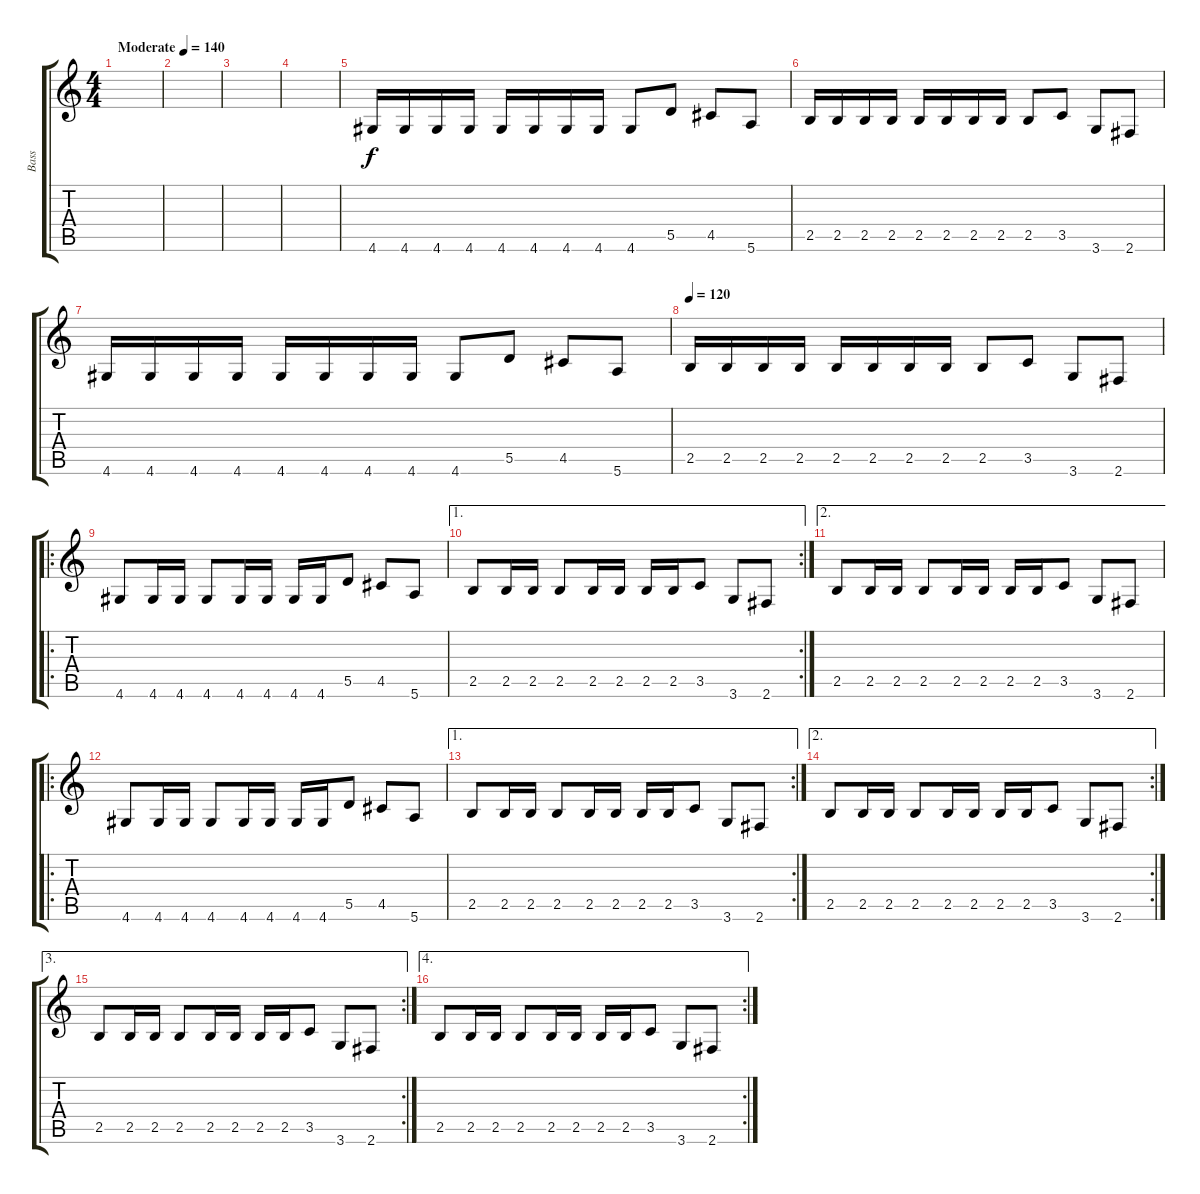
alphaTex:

\track ("Bass" "Bass") {instrument electricbasspick}
\staff {score tabs}
\tuning (E4 B3 G3 D3 A2 E2) {hide}
\ts (4 4)
\tempo (140 "Moderate")
\clef g2
\ks c
|
|
|
|
4.6.16 4.6.16 4.6.16 4.6.16 4.6.16 4.6.16 4.6.16 4.6.16 4.6.8 5.5.8 4.5.8 5.6.8 |
2.5.16 2.5.16 2.5.16 2.5.16 2.5.16 2.5.16 2.5.16 2.5.16 2.5.8 3.5.8 3.6.8 2.6.8 |
4.6.16 4.6.16 4.6.16 4.6.16 4.6.16 4.6.16 4.6.16 4.6.16 4.6.8 5.5.8 4.5.8 5.6.8 |
\tempo 120
2.5.16 2.5.16 2.5.16 2.5.16 2.5.16 2.5.16 2.5.16 2.5.16 2.5.8 3.5.8 3.6.8 2.6.8 |
\ro
4.6.8 4.6.16 4.6.16 4.6.8 4.6.16 4.6.16 4.6.16 4.6.16 5.5.8 4.5.8 5.6.8 |
\ae 1
\rc 2
2.5.8 2.5.16 2.5.16 2.5.8 2.5.16 2.5.16 2.5.16 2.5.16 3.5.8 3.6.8 2.6.8 |
\ae 2
2.5.8 2.5.16 2.5.16 2.5.8 2.5.16 2.5.16 2.5.16 2.5.16 3.5.8 3.6.8 2.6.8 |
\ro
4.6.8 4.6.16 4.6.16 4.6.8 4.6.16 4.6.16 4.6.16 4.6.16 5.5.8 4.5.8 5.6.8 |
\ae 1
\rc 2
2.5.8 2.5.16 2.5.16 2.5.8 2.5.16 2.5.16 2.5.16 2.5.16 3.5.8 3.6.8 2.6.8 |
\ae 2
\rc 2
2.5.8 2.5.16 2.5.16 2.5.8 2.5.16 2.5.16 2.5.16 2.5.16 3.5.8 3.6.8 2.6.8 |
\ae 3
\rc 2
2.5.8 2.5.16 2.5.16 2.5.8 2.5.16 2.5.16 2.5.16 2.5.16 3.5.8 3.6.8 2.6.8 |
\ae 4
\rc 2
2.5.8 2.5.16 2.5.16 2.5.8 2.5.16 2.5.16 2.5.16 2.5.16 3.5.8 3.6.8 2.6.8
